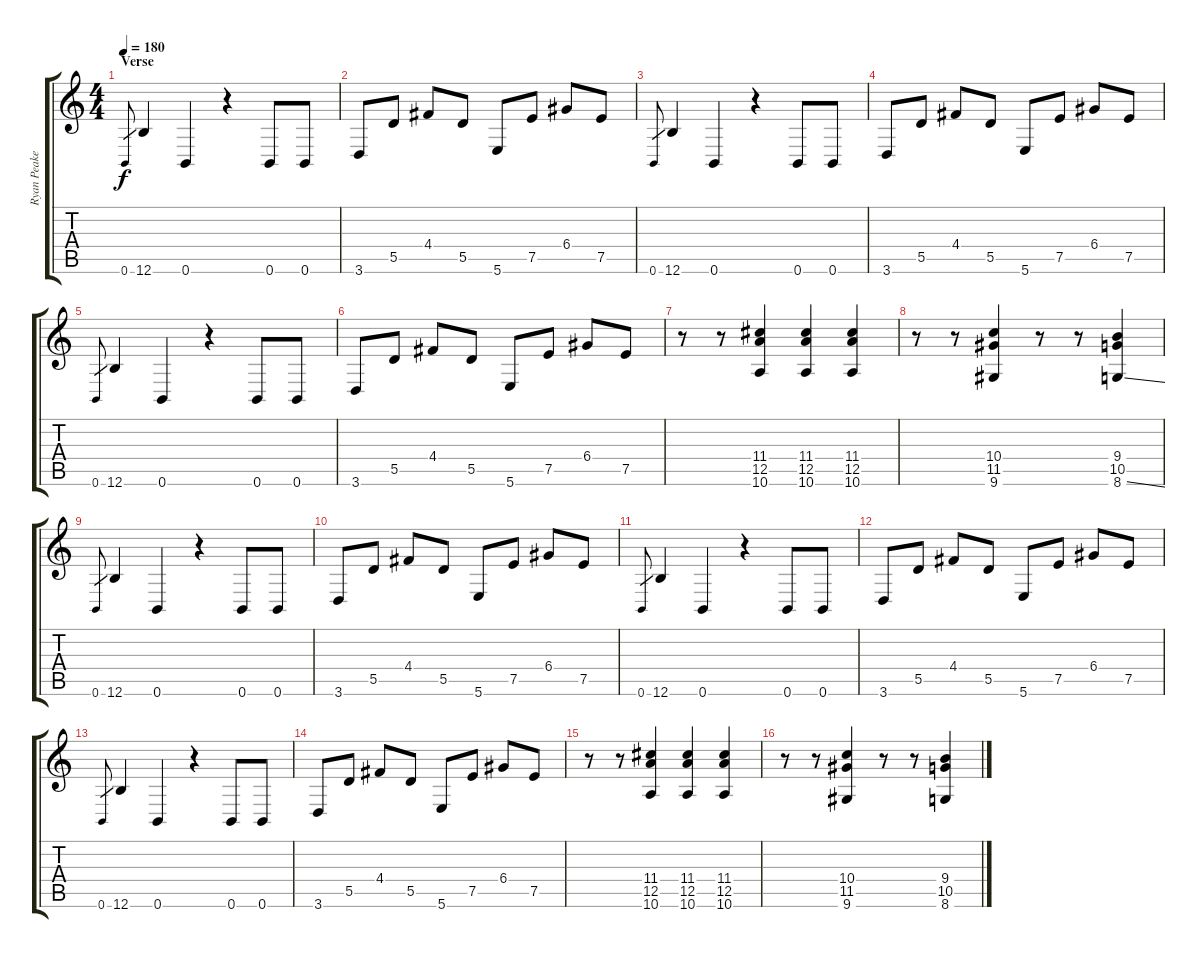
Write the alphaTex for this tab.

\track ("Ryan Peake(guitar)" "Ryan Peake") {instrument distortionguitar}
\staff {score tabs}
\tuning (E4 B3 G3 D3 A2 B1) {hide}
\ts (4 4)
\section ("" "Verse")
\tempo 180
\clef g2
\ks c
0.6.8{gr dy f} 12.6.4 0.6.4 r.4 0.6.8 0.6.8 |
3.6.8 5.5.8 4.4.8 5.5.8 5.6.8 7.5.8 6.4.8 7.5.8 |
0.6.8{gr} 12.6.4 0.6.4 r.4 0.6.8 0.6.8 |
3.6.8 5.5.8 4.4.8 5.5.8 5.6.8 7.5.8 6.4.8 7.5.8 |
0.6.8{gr} 12.6.4 0.6.4 r.4 0.6.8 0.6.8 |
3.6.8 5.5.8 4.4.8 5.5.8 5.6.8 7.5.8 6.4.8 7.5.8 |
r.8 r.8 (11.4 12.5 10.6).4 (11.4 12.5 10.6).4 (11.4 12.5 10.6).4 |
r.8 r.8 (10.4 11.5 9.6).4 r.8 r.8 (9.4 10.5 8.6{ss}).4 |
0.6.8{gr} 12.6.4 0.6.4 r.4 0.6.8 0.6.8 |
3.6.8 5.5.8 4.4.8 5.5.8 5.6.8 7.5.8 6.4.8 7.5.8 |
0.6.8{gr} 12.6.4 0.6.4 r.4 0.6.8 0.6.8 |
3.6.8 5.5.8 4.4.8 5.5.8 5.6.8 7.5.8 6.4.8 7.5.8 |
0.6.8{gr} 12.6.4 0.6.4 r.4 0.6.8 0.6.8 |
3.6.8 5.5.8 4.4.8 5.5.8 5.6.8 7.5.8 6.4.8 7.5.8 |
r.8 r.8 (11.4 12.5 10.6).4 (11.4 12.5 10.6).4 (11.4 12.5 10.6).4 |
r.8 r.8 (10.4 11.5 9.6).4 r.8 r.8 (9.4 10.5 8.6).4
